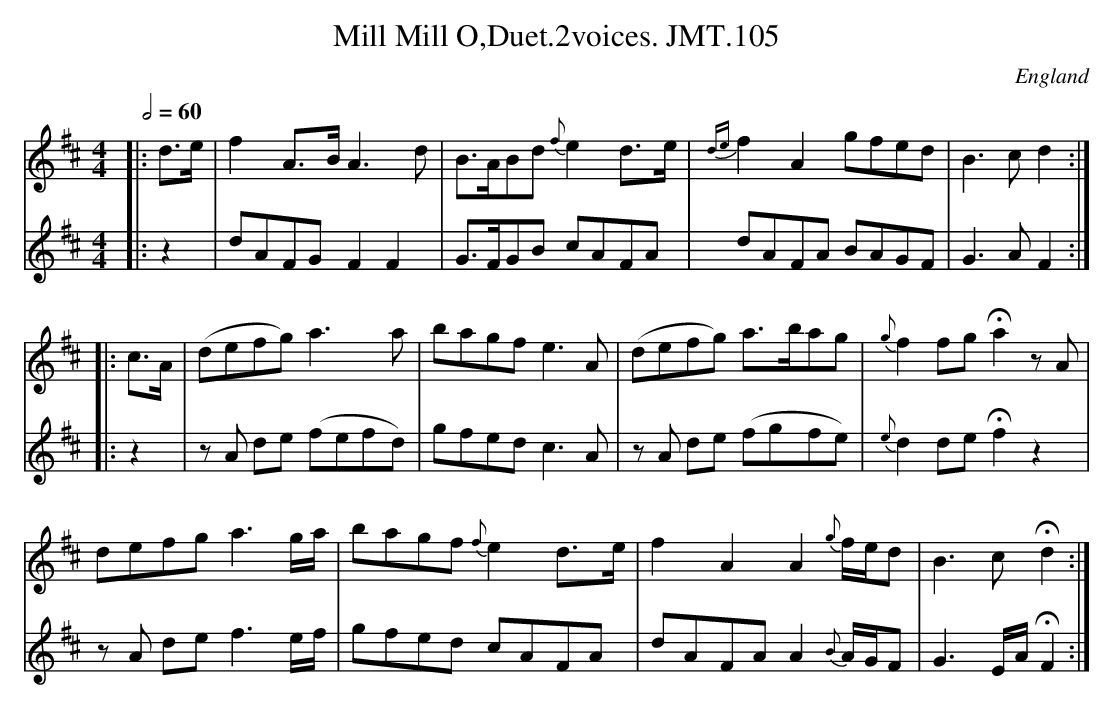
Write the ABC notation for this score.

X:1
T:Mill Mill O,Duet.2voices. JMT.105
L:1/8
M:4/4
O:England
Q:1/2=60
K:D
[V:1]|:d>e|f2A>BA3d|B>ABd{f}e2d>e|{de}f2A2gfed|B3cd2:|!
[V:2]|:z2|dAFGF2F2|G>FGB cAFA|dAFA BAGF|G3AF2:|!
[V:1]|:c>A|(defg)a3a|bagfe3A|(defg) a>bag|{g}f2fgHa2zA|!
[V:2]|:z2|zA de (fefd)|gfedc3A|zA de (fgfe)|{e}d2deHf2z2|!
[V:1]defga3g/a/|bagf{f}e2d>e|f2A2A2{g}f/e/d|B3cHd2:|
[V:2]zA def3e/f/|gfed cAFA|dAFAA2{B}A/G/F|G3E/A/HF2:|
